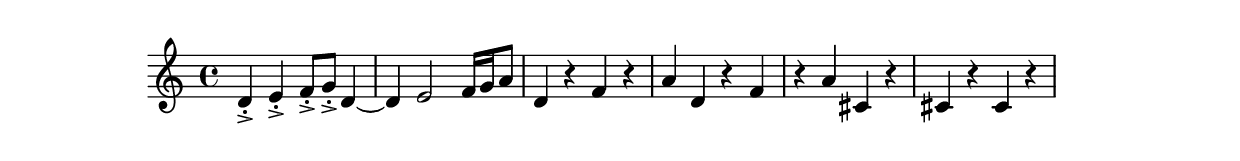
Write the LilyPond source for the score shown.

% 2017-12-13 23:54

\version "2.19.54"
\language "english"

\header {}

\layout {}

\paper {}

\score {
    {
        d'4 -\accent -\staccato
        e'4 -\accent -\staccato
        f'8 -\accent -\staccato [
        g'8 -\accent -\staccato ]
        d'4 ~
        d'4
        e'2
        f'16 [
        g'16
        a'8 ]
        d'4
        r4
        f'4
        r4
        a'4
        d'4
        r4
        f'4
        r4
        a'4
        cs'4
        r4
        cs'4
        r4
        cs'4
        r4
    }
}